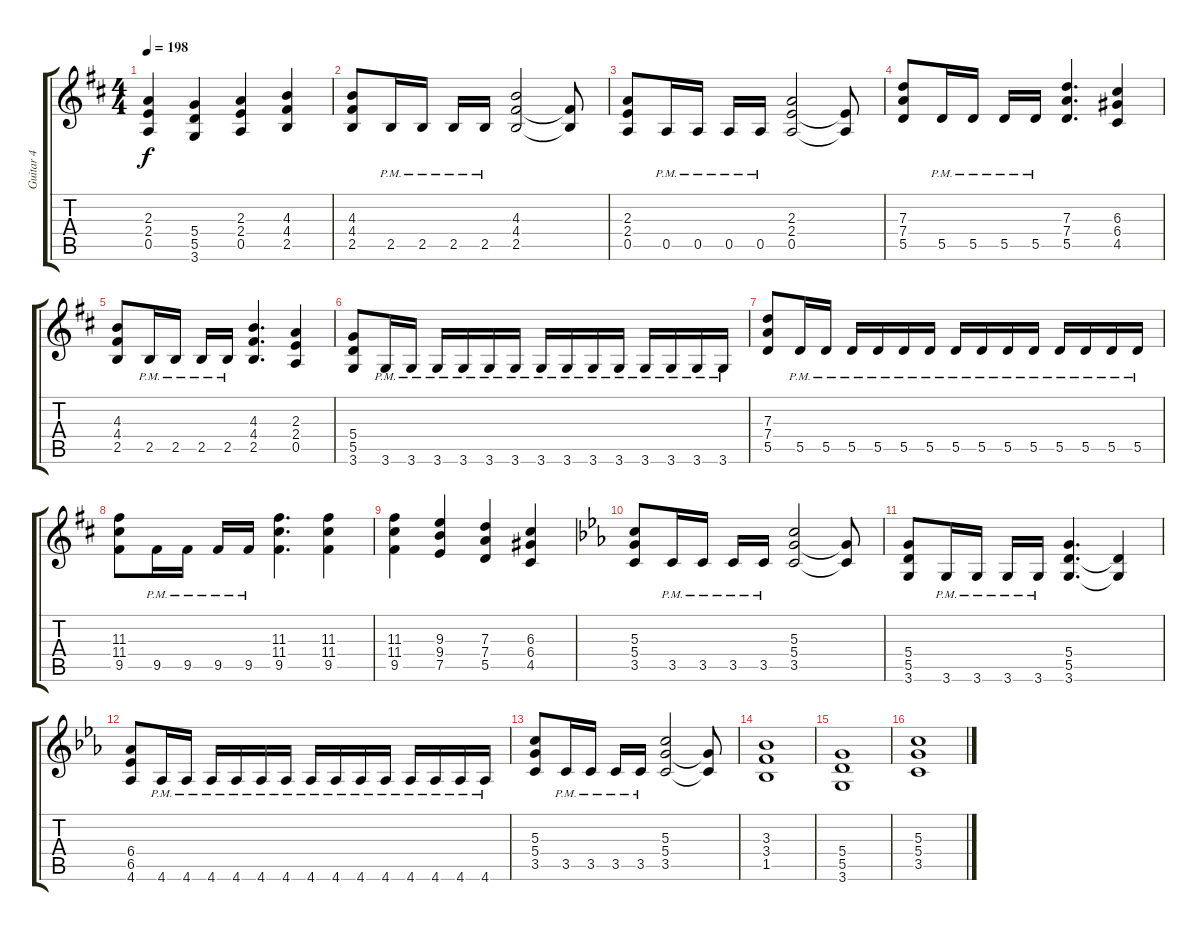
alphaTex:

\track ("Guitar 4" "Guitar 4") {instrument distortionguitar}
\staff {score tabs}
\tuning (E4 B3 G3 D3 A2 E2) {hide}
\ts (4 4)
\tempo 198
\clef g2
\ks bminor
(2.3 2.4 0.5).4{dy f} (5.4 5.5 3.6).4 (2.3 2.4 0.5).4 (4.3 4.4 2.5).4 |
(4.3 4.4 2.5).8 2.5{pm}.16 2.5{pm}.16 2.5{pm}.16 2.5{pm}.16 (4.3 4.4 2.5).2 (4.4{t} 2.5{t}).8 |
(2.3 2.4 0.5).8 0.5{pm}.16 0.5{pm}.16 0.5{pm}.16 0.5{pm}.16 (2.3 2.4 0.5).2 (2.4{t} 0.5{t}).8 |
(7.3 7.4 5.5).8 5.5{pm}.16 5.5{pm}.16 5.5{pm}.16 5.5{pm}.16 (7.3 7.4 5.5).4{d} (6.3 6.4 4.5).4 |
(4.3 4.4 2.5).8 2.5{pm}.16 2.5{pm}.16 2.5{pm}.16 2.5{pm}.16 (4.3 4.4 2.5).4{d} (2.3 2.4 0.5).4 |
(5.4 5.5 3.6).8 3.6{pm}.16 3.6{pm}.16 3.6{pm}.16 3.6{pm}.16 3.6{pm}.16 3.6{pm}.16 3.6{pm}.16 3.6{pm}.16 3.6{pm}.16 3.6{pm}.16 3.6{pm}.16 3.6{pm}.16 3.6{pm}.16 3.6{pm}.16 |
(7.3 7.4 5.5).8 5.5{pm}.16 5.5{pm}.16 5.5{pm}.16 5.5{pm}.16 5.5{pm}.16 5.5{pm}.16 5.5{pm}.16 5.5{pm}.16 5.5{pm}.16 5.5{pm}.16 5.5{pm}.16 5.5{pm}.16 5.5{pm}.16 5.5{pm}.16 |
(11.3 11.4 9.5).8 9.5{pm}.16 9.5{pm}.16 9.5{pm}.16 9.5{pm}.16 (11.3 11.4 9.5).4{d} (11.3 11.4 9.5).4 |
(11.3 11.4 9.5).4 (9.3 9.4 7.5).4 (7.3 7.4 5.5).4 (6.3 6.4 4.5).4 |
\ks cminor
(5.3 5.4 3.5).8 3.5{pm}.16 3.5{pm}.16 3.5{pm}.16 3.5{pm}.16 (5.3 5.4 3.5).2 (5.4{t} 3.5{t}).8 |
(5.4 5.5 3.6).8 3.6{pm}.16 3.6{pm}.16 3.6{pm}.16 3.6{pm}.16 (5.4 5.5 3.6).4{d} (5.5{t} 3.6{t}).4 |
(6.4 6.5 4.6).8 4.6{pm}.16 4.6{pm}.16 4.6{pm}.16 4.6{pm}.16 4.6{pm}.16 4.6{pm}.16 4.6{pm}.16 4.6{pm}.16 4.6{pm}.16 4.6{pm}.16 4.6{pm}.16 4.6{pm}.16 4.6{pm}.16 4.6{pm}.16 |
(5.3 5.4 3.5).8 3.5{pm}.16 3.5{pm}.16 3.5{pm}.16 3.5{pm}.16 (5.3 5.4 3.5).2 (5.4{t} 3.5{t}).8 |
(3.3 3.4 1.5).1 |
(5.4 5.5 3.6).1 |
(5.3 5.4 3.5).1
